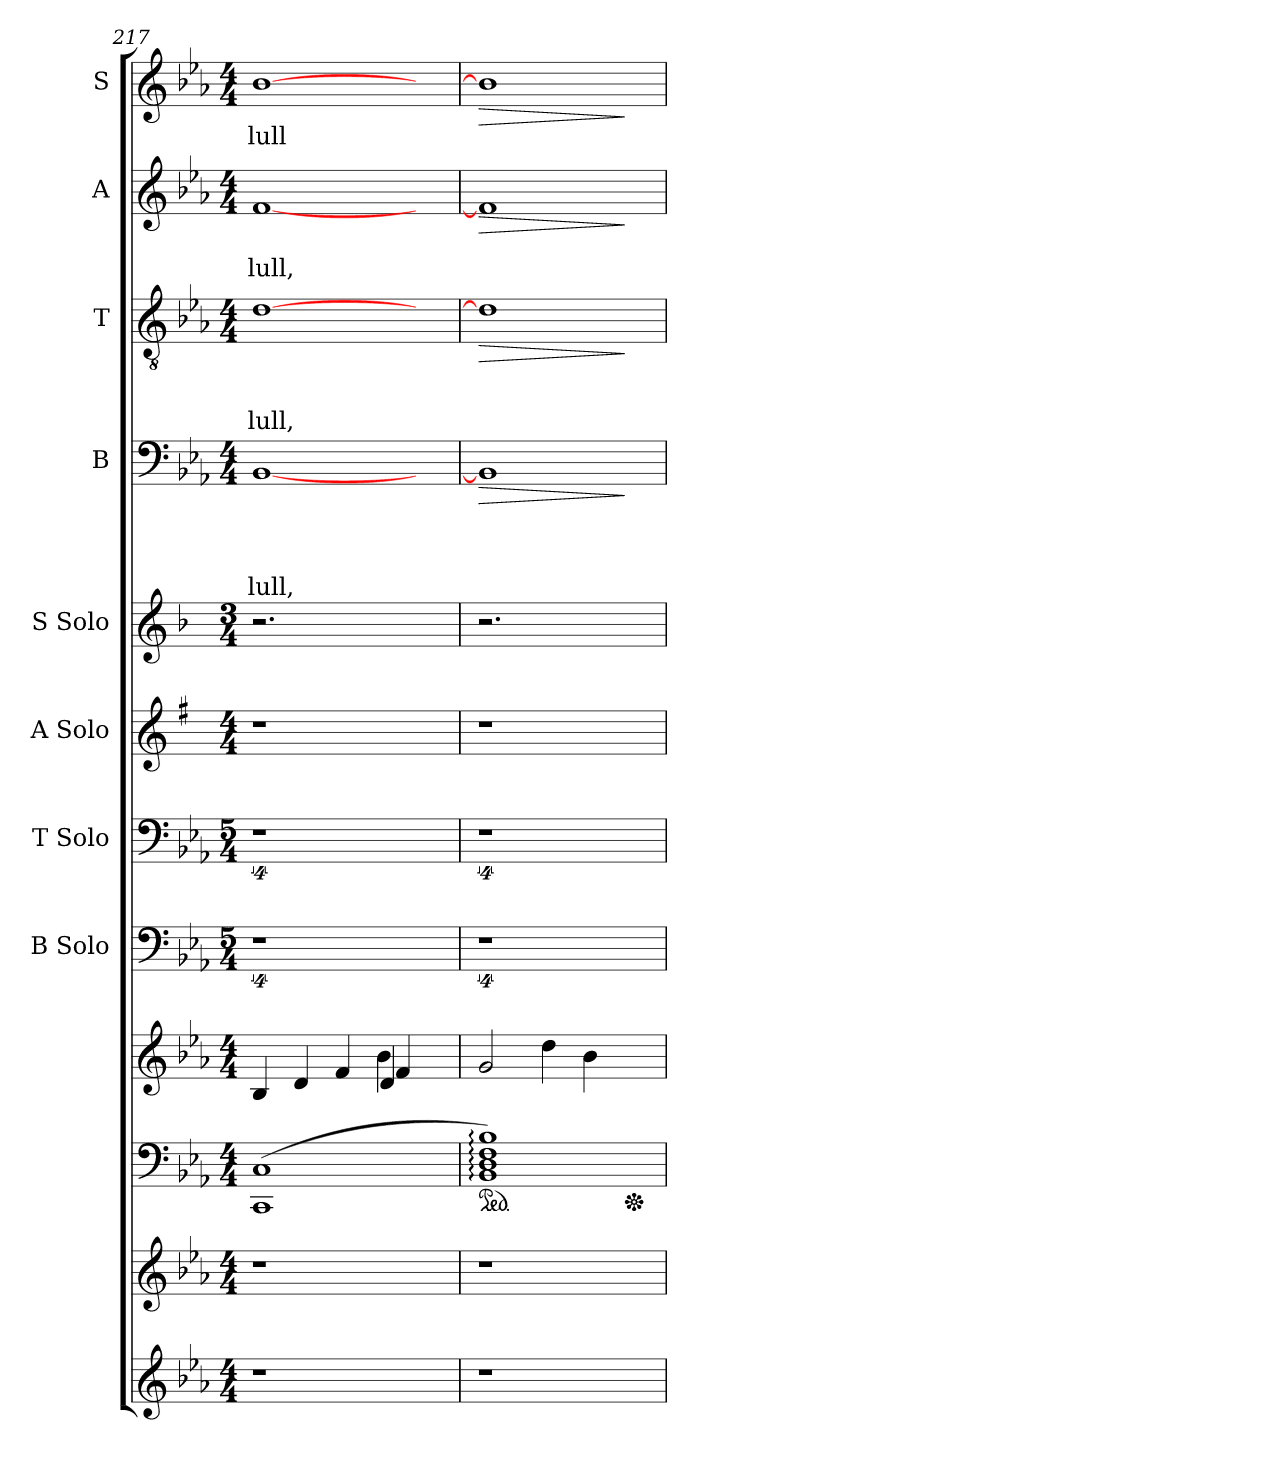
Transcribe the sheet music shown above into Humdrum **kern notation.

**kern	**kern	**kern	**kern	**kern	**kern	**kern	**kern	**kern	**text	**text	**text	**text	**dynam	**kern	**text	**text	**text	**dynam	**kern	**text	**text	**dynam	**kern	**text	**dynam
*part12	*part11	*part10	*part9	*part8	*part7	*part6	*part5	*part4	*part4	*part4	*part4	*part4	*part4	*part3	*part3	*part3	*part3	*part3	*part2	*part2	*part2	*part2	*part1	*part1	*part1
*staff12	*staff11	*staff10	*staff9	*staff8	*staff7	*staff6	*staff5	*staff4	*staff4	*staff4	*staff4	*staff4	*staff4	*staff3	*staff3	*staff3	*staff3	*staff3	*staff2	*staff2	*staff2	*staff2	*staff1	*staff1	*staff1
*	*	*	*	*I"B Solo	*I"T Solo	*I"A Solo	*I"S Solo	*I"B	*	*	*	*	*	*I"T	*	*	*	*	*I"A	*	*	*	*I"S	*	*
*clefG2	*clefG2	*clefF4	*clefG2	*clefF4	*clefF4	*clefG2	*clefG2	*clefF4	*	*	*	*	*	*clefGv2	*	*	*	*	*clefG2	*	*	*	*clefG2	*	*
*k[b-e-a-]	*k[b-e-a-]	*k[b-e-a-]	*k[b-e-a-]	*k[b-e-a-]	*k[b-e-a-]	*k[f#]	*k[b-]	*k[b-e-a-]	*	*	*	*	*	*k[b-e-a-]	*	*	*	*	*k[b-e-a-]	*	*	*	*k[b-e-a-]	*	*
*E-:	*E-:	*E-:	*E-:	*E-:	*E-:	*G:	*F:	*E-:	*	*	*	*	*	*E-:	*	*	*	*	*E-:	*	*	*	*E-:	*	*
*M4/4	*M4/4	*M4/4	*M4/4	*M5/4	*M5/4	*M4/4	*M3/4	*M4/4	*	*	*	*	*	*M4/4	*	*	*	*	*M4/4	*	*	*	*M4/4	*	*
=217	=217	=217	=217	=217	=217	=217	=217	=217	=217	=217	=217	=217	=217	=217	=217	=217	=217	=217	=217	=217	=217	=217	=217	=217	=217
*	*	*	*^	*	*	*	*	*	*	*	*	*	*	*	*	*	*	*	*	*	*	*	*	*	*
*	*	*	*	*^	*	*	*	*	*	*	*	*	*	*	*	*	*	*	*	*	*	*	*	*	*	*
!	!	!	!	!	!	!	!	!	!	!	!	!	!	!LO:LY:b	!	!	!	!	!LO:LY:b	!	!	!	!LO:LY:b	!	!	!LO:LY:b	!
1r	1r	(<1CC 1C	4B-/	2.ryy	2.ryy	4%5r	4%5r	1r	2.r	[<1BB-	.	.	.	lull,	.	[>1d	.	.	lull,	.	[<1f	.	lull,	.	[>1b-	lull	.
.	.	.	4d>/	.	.	.	.	.	.	.	.	.	.	.	.	.	.	.	.	.	.	.	.	.	.	.	.
.	.	.	4f/	.	.	.	.	.	.	.	.	.	.	.	.	.	.	.	.	.	.	.	.	.	.	.	.
.	.	.	4b-\	4d>/	4f/	.	.	.	2ryy	.	.	.	.	.	.	.	.	.	.	.	.	.	.	.	.	.	.
4ryy	4ryy	4ryy	4ryy	4ryy	4ryy	.	.	4ryy	.	4ryy	.	.	.	.	.	4ryy	.	.	.	.	4ryy	.	.	.	4ryy	.	.
*	*	*	*v	*v	*v	*	*	*	*	*	*	*	*	*	*	*	*	*	*	*	*	*	*	*	*	*	*
=218	=218	=218	=218	=218	=218	=218	=218	=218	=218	=218	=218	=218	=218	=218	=218	=218	=218	=218	=218	=218	=218	=218	=218	=218	=218
*	*	*ped	*	*	*	*	*	*	*	*	*	*	*	*	*	*	*	*	*	*	*	*	*	*	*
*	*	*	*^	*	*	*	*	*	*	*	*	*	*	*	*	*	*	*	*	*	*	*	*	*	*
*	*	*	*	*^	*	*	*	*	*	*	*	*	*	*	*	*	*	*	*	*	*	*	*	*	*	*
!	!	!	!	!	!	!	!	!	!	!	!	!	!	!	!LO:HP:b	!	!	!	!	!LO:HP:b	!	!	!	!LO:HP:b	!	!	!LO:HP:b
*	*	*	*v	*v	*v	*	*	*	*	*	*	*	*	*	*	*	*	*	*	*	*	*	*	*	*	*	*
1r	1r	1BB-: 1D: 1F: 1B-:)	2g/	4%5r	4%5r	1r	2.r	1BB-]	.	.	.	.	>	1d]	.	.	.	>	1f]	.	.	>	1b-]	.	>
.	.	.	4dd\	.	.	.	.	.	.	.	.	.	.	.	.	.	.	.	.	.	.	.	.	.	.
.	.	.	4b-\	.	.	.	2ryy	.	.	.	.	.	.	.	.	.	.	.	.	.	.	.	.	.	.
*	*	*Xped	*	*	*	*	*	*	*	*	*	*	*	*	*	*	*	*	*	*	*	*	*	*	*
4ryy	4ryy	4ryy	4ryy	.	.	4ryy	.	4ryy	.	.	.	.	]	4ryy	.	.	.	]	4ryy	.	.	]	4ryy	.	]
=!	=!	=!	=!	=!	=!	=!	=!	=!	=!	=!	=!	=!	=!	=!	=!	=!	=!	=!	=!	=!	=!	=!	=!	=!	=!
*-	*-	*-	*-	*-	*-	*-	*-	*-	*-	*-	*-	*-	*-	*-	*-	*-	*-	*-	*-	*-	*-	*-	*-	*-	*-
